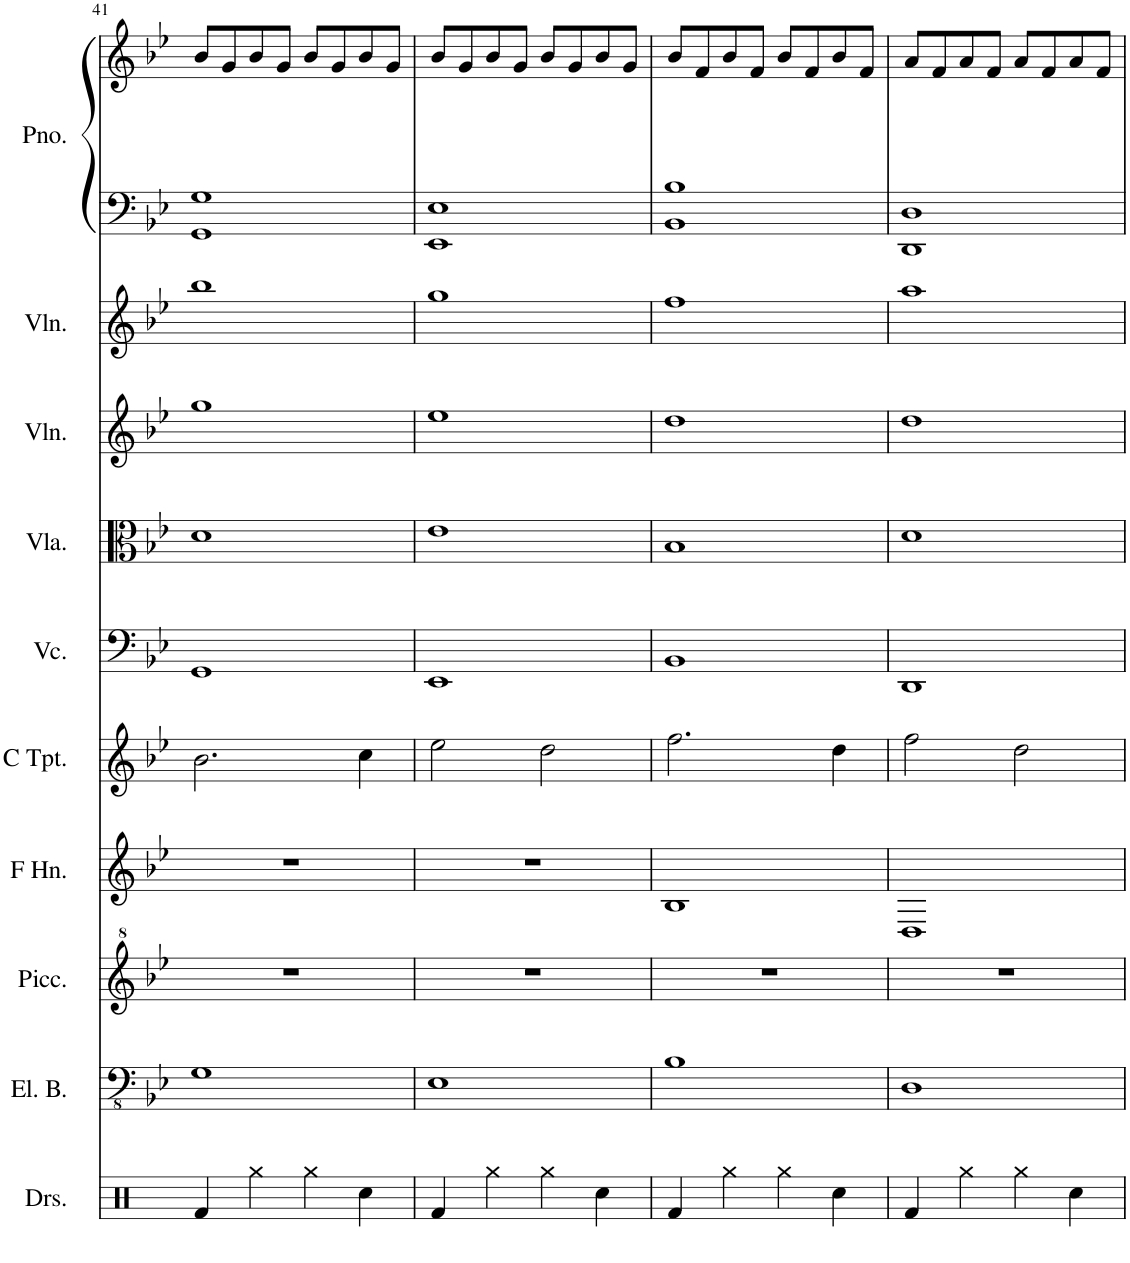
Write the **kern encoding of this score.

**kern	**kern	**kern	**kern	**kern	**kern	**kern	**kern	**kern	**kern	**kern
*part10	*part9	*part8	*part7	*part6	*part5	*part4	*part3	*part2	*part1	*part1
*staff11	*staff10	*staff9	*staff8	*staff7	*staff6	*staff5	*staff4	*staff3	*staff2	*staff1
*I"Drumset	*I"Electric Bass	*I"Piccolo	*I"Horn in F	*I"C Trumpet	*I"Violoncello	*I"Viola	*I"Violin	*I"Violin	*I"Piano	*
*I'Drs.	*I'El. B.	*I'Picc.	*	*I'C Tpt.	*I'Vc.	*I'Vla.	*I'Vln.	*I'Vln.	*I'Pno.	*
!!LO:PB:g=z
*clefX	*clefFv4	*clefG^2	*clefG2	*clefG2	*clefF4	*clefC3	*clefG2	*clefG2	*clefF4	*clefG2
*	*	*ITrd-7c-12	*ITrd4c7	*	*	*	*	*	*	*
*k[]	*k[b-e-]	*k[b-e-]	*k[b-e-]	*k[b-e-]	*k[b-e-]	*k[b-e-]	*k[b-e-]	*k[b-e-]	*k[b-e-]	*k[b-e-]
*M4/4	*M4/4	*M4/4	*M4/4	*M4/4	*M4/4	*M4/4	*M4/4	*M4/4	*M4/4	*M4/4
=41	=41	=41	=41	=41	=41	=41	=41	=41	=41	=41
4Rf/	1GG	1r	1r	2.b-\	1GG	1d	1gg	1bb-	1GG 1G	8b-/L
.	.	.	.	.	.	.	.	.	.	8g/
4Rgg\	.	.	.	.	.	.	.	.	.	8b-/
.	.	.	.	.	.	.	.	.	.	8g/J
4Rgg\	.	.	.	.	.	.	.	.	.	8b-/L
.	.	.	.	.	.	.	.	.	.	8g/
4Rcc\	.	.	.	4cc\	.	.	.	.	.	8b-/
.	.	.	.	.	.	.	.	.	.	8g/J
=42	=42	=42	=42	=42	=42	=42	=42	=42	=42	=42
4Rf/	1EE-	1r	1r	2ee-\	1EE-	1e-	1ee-	1gg	1EE- 1E-	8b-/L
.	.	.	.	.	.	.	.	.	.	8g/
4Rgg\	.	.	.	.	.	.	.	.	.	8b-/
.	.	.	.	.	.	.	.	.	.	8g/J
4Rgg\	.	.	.	2dd\	.	.	.	.	.	8b-/L
.	.	.	.	.	.	.	.	.	.	8g/
4Rcc\	.	.	.	.	.	.	.	.	.	8b-/
.	.	.	.	.	.	.	.	.	.	8g/J
=43	=43	=43	=43	=43	=43	=43	=43	=43	=43	=43
4Rf/	1BB-	1r	1B-	2.ff\	1BB-	1B-	1dd	1ff	1BB- 1B-	8b-/L
.	.	.	.	.	.	.	.	.	.	8f/
4Rgg\	.	.	.	.	.	.	.	.	.	8b-/
.	.	.	.	.	.	.	.	.	.	8f/J
4Rgg\	.	.	.	.	.	.	.	.	.	8b-/L
.	.	.	.	.	.	.	.	.	.	8f/
4Rcc\	.	.	.	4dd\	.	.	.	.	.	8b-/
.	.	.	.	.	.	.	.	.	.	8f/J
=44	=44	=44	=44	=44	=44	=44	=44	=44	=44	=44
4Rf/	1DD	1r	1D	2ff\	1DD	1d	1dd	1aa	1DD 1D	8a/L
.	.	.	.	.	.	.	.	.	.	8f/
4Rgg\	.	.	.	.	.	.	.	.	.	8a/
.	.	.	.	.	.	.	.	.	.	8f/J
4Rgg\	.	.	.	2dd\	.	.	.	.	.	8a/L
.	.	.	.	.	.	.	.	.	.	8f/
4Rcc\	.	.	.	.	.	.	.	.	.	8a/
.	.	.	.	.	.	.	.	.	.	8f/J
=	=	=	=	=	=	=	=	=	=	=
*-	*-	*-	*-	*-	*-	*-	*-	*-	*-	*-
